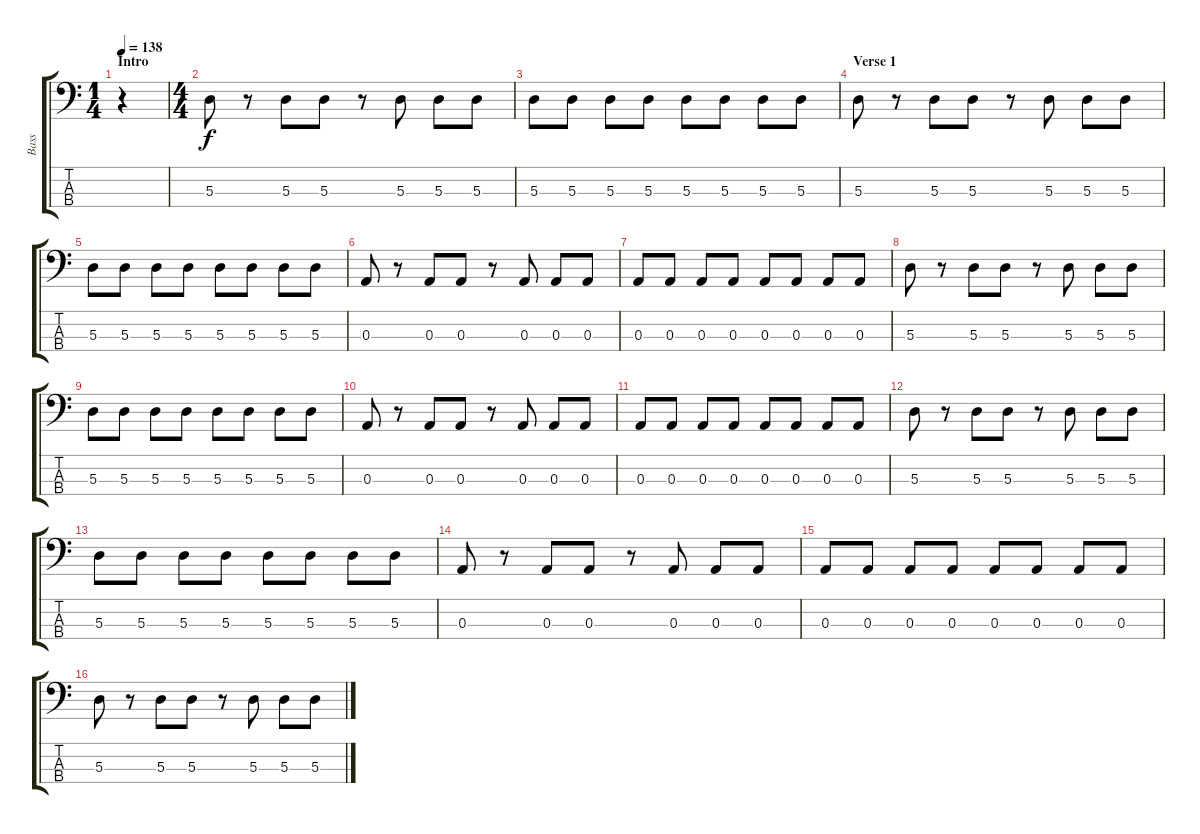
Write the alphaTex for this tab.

\track ("Bass" "Bass") {instrument electricbassfinger}
\staff {score tabs}
\tuning (G2 D2 A1 E1) {hide}
\ts (1 4)
\section ("" "Intro")
\tempo 138
\clef f4
\ks c
r.4{dy f instrument electricbassfinger} |
\ts (4 4)
5.3.8 r.8 5.3.8 5.3.8 r.8 5.3.8 5.3.8 5.3.8 |
5.3.8 5.3.8 5.3.8 5.3.8 5.3.8 5.3.8 5.3.8 5.3.8 |
\section ("" "Verse 1")
5.3.8 r.8 5.3.8 5.3.8 r.8 5.3.8 5.3.8 5.3.8 |
5.3.8 5.3.8 5.3.8 5.3.8 5.3.8 5.3.8 5.3.8 5.3.8 |
0.3.8 r.8 0.3.8 0.3.8 r.8 0.3.8 0.3.8 0.3.8 |
0.3.8 0.3.8 0.3.8 0.3.8 0.3.8 0.3.8 0.3.8 0.3.8 |
5.3.8 r.8 5.3.8 5.3.8 r.8 5.3.8 5.3.8 5.3.8 |
5.3.8 5.3.8 5.3.8 5.3.8 5.3.8 5.3.8 5.3.8 5.3.8 |
0.3.8 r.8 0.3.8 0.3.8 r.8 0.3.8 0.3.8 0.3.8 |
0.3.8 0.3.8 0.3.8 0.3.8 0.3.8 0.3.8 0.3.8 0.3.8 |
5.3.8 r.8 5.3.8 5.3.8 r.8 5.3.8 5.3.8 5.3.8 |
5.3.8 5.3.8 5.3.8 5.3.8 5.3.8 5.3.8 5.3.8 5.3.8 |
0.3.8 r.8 0.3.8 0.3.8 r.8 0.3.8 0.3.8 0.3.8 |
0.3.8 0.3.8 0.3.8 0.3.8 0.3.8 0.3.8 0.3.8 0.3.8 |
5.3.8 r.8 5.3.8 5.3.8 r.8 5.3.8 5.3.8 5.3.8
